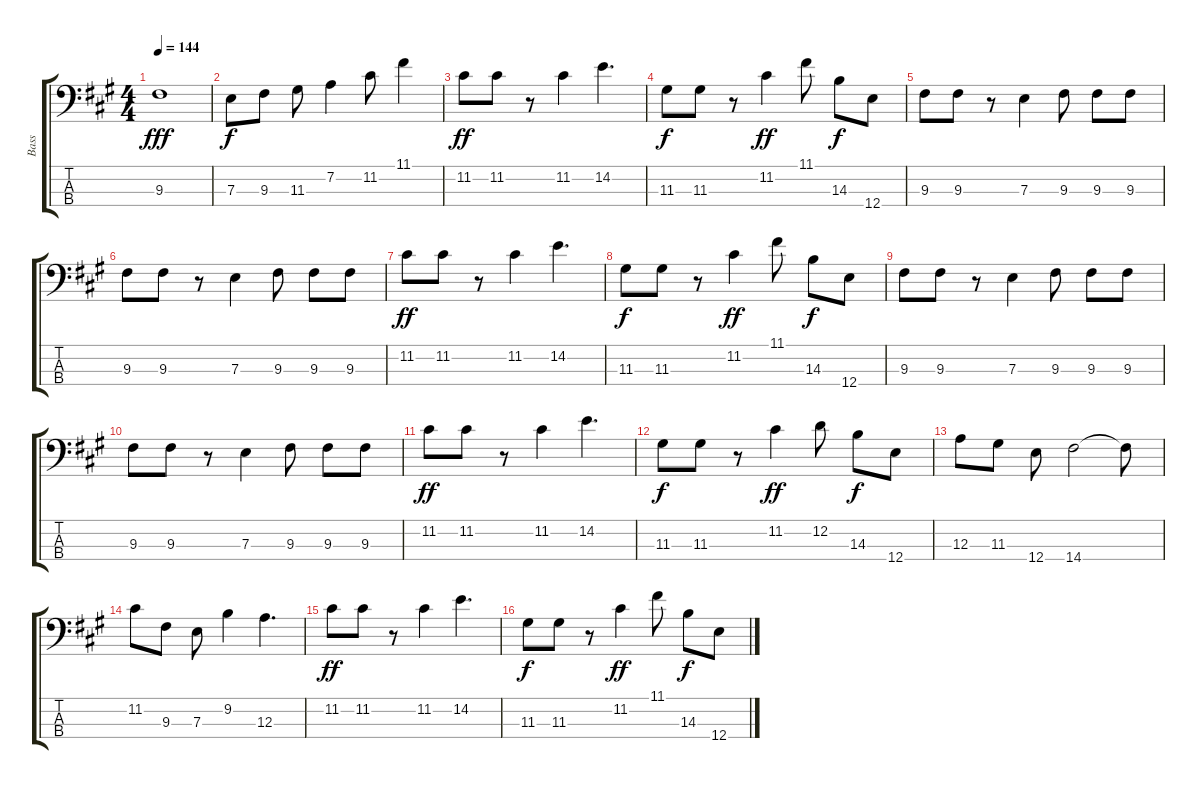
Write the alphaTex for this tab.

\track ("Bass" "Bass") {instrument fretlessbass}
\staff {score tabs}
\tuning (G2 D2 A1 E1) {hide}
\ts (4 4)
\tempo 144
\clef f4
\ks f#minor
9.3.1{dy fff} |
7.3.8{dy f} 9.3.8 11.3.8 7.2.4 11.2.8 11.1.4 |
11.2.8{dy ff} 11.2.8 r.8 11.2.4 14.2.4{d} |
11.3.8{dy f} 11.3.8 r.8 11.2.4{dy ff} 11.1.8 14.3.8{dy f} 12.4.8 |
9.3.8 9.3.8 r.8 7.3.4 9.3.8 9.3.8 9.3.8 |
9.3.8 9.3.8 r.8 7.3.4 9.3.8 9.3.8 9.3.8 |
11.2.8{dy ff} 11.2.8 r.8 11.2.4 14.2.4{d} |
11.3.8{dy f} 11.3.8 r.8 11.2.4{dy ff} 11.1.8 14.3.8{dy f} 12.4.8 |
9.3.8 9.3.8 r.8 7.3.4 9.3.8 9.3.8 9.3.8 |
9.3.8 9.3.8 r.8 7.3.4 9.3.8 9.3.8 9.3.8 |
11.2.8{dy ff} 11.2.8 r.8 11.2.4 14.2.4{d} |
11.3.8{dy f} 11.3.8 r.8 11.2.4{dy ff} 12.2.8 14.3.8{dy f} 12.4.8 |
12.3.8 11.3.8 12.4.8 14.4.2 14.4{t}.8 |
11.2.8 9.3.8 7.3.8 9.2.4 12.3.4{d} |
11.2.8{dy ff} 11.2.8 r.8 11.2.4 14.2.4{d} |
11.3.8{dy f} 11.3.8 r.8 11.2.4{dy ff} 11.1.8 14.3.8{dy f} 12.4.8
